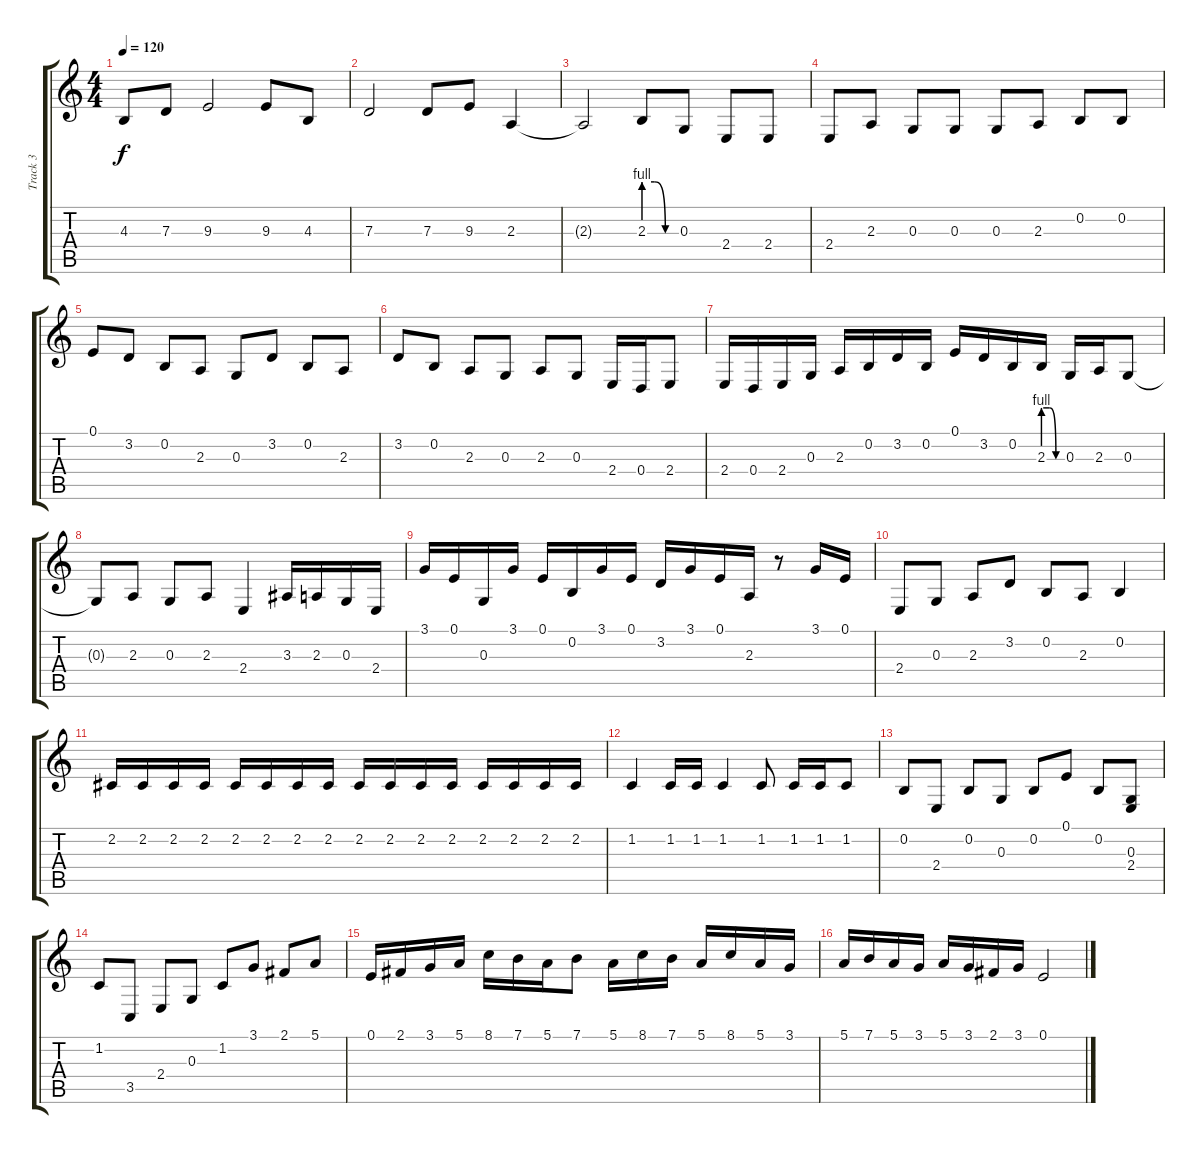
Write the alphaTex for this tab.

\track ("Track 3" "Track 3") {instrument viola}
\staff {score tabs}
\tuning (E4 B3 G3 D3 A2 E2) {hide}
\ts (4 4)
\tempo 120
\clef g2
\ks c
4.3.8{dy f} 7.3.8 9.3.2 9.3.8 4.3.8 |
7.3.2 7.3.8 9.3.8 2.3.4 |
2.3{t}.2 2.3{be (custom 0 4 20 4 40 0 60 0)}.8 0.3.8 2.4.8 2.4.8 |
2.4.8 2.3.8 0.3.8 0.3.8 0.3.8 2.3.8 0.2.8 0.2.8 |
0.1.8 3.2.8 0.2.8 2.3.8 0.3.8 3.2.8 0.2.8 2.3.8 |
3.2.8 0.2.8 2.3.8 0.3.8 2.3.8 0.3.8 2.4.16 0.4.16 2.4.8 |
2.4.16 0.4.16 2.4.16 0.3.16 2.3.16 0.2.16 3.2.16 0.2.16 0.1.16 3.2.16 0.2.16 2.3{be (custom 0 4 20 4 40 0 60 0)}.16 0.3.16 2.3.16 0.3.8 |
0.3{t}.8 2.3.8 0.3.8 2.3.8 2.4.4 3.3.16 2.3.16 0.3.16 2.4.16 |
3.1.16 0.1.16 0.3.16 3.1.16 0.1.16 0.2.16 3.1.16 0.1.16 3.2.16 3.1.16 0.1.16 2.3.16 r.8 3.1.16 0.1.16 |
2.4.8 0.3.8 2.3.8 3.2.8 0.2.8 2.3.8 0.2.4 |
2.2.16 2.2.16 2.2.16 2.2.16 2.2.16 2.2.16 2.2.16 2.2.16 2.2.16 2.2.16 2.2.16 2.2.16 2.2.16 2.2.16 2.2.16 2.2.16 |
1.2.4 1.2.16 1.2.16 1.2.4 1.2.8 1.2.16 1.2.16 1.2.8 |
0.2.8 2.4.8 0.2.8 0.3.8 0.2.8 0.1.8 0.2.8 (0.3 2.4).8 |
1.2.8 3.5.8 2.4.8 0.3.8 1.2.8 3.1.8 2.1.8 5.1.8 |
0.1.16 2.1.16 3.1.16 5.1.16 8.1.16 7.1.16 5.1.16 7.1.8 5.1.16 8.1.16 7.1.16 5.1.16 8.1.16 5.1.16 3.1.16 |
5.1.16 7.1.16 5.1.16 3.1.16 5.1.16 3.1.16 2.1.16 3.1.16 0.1.2
